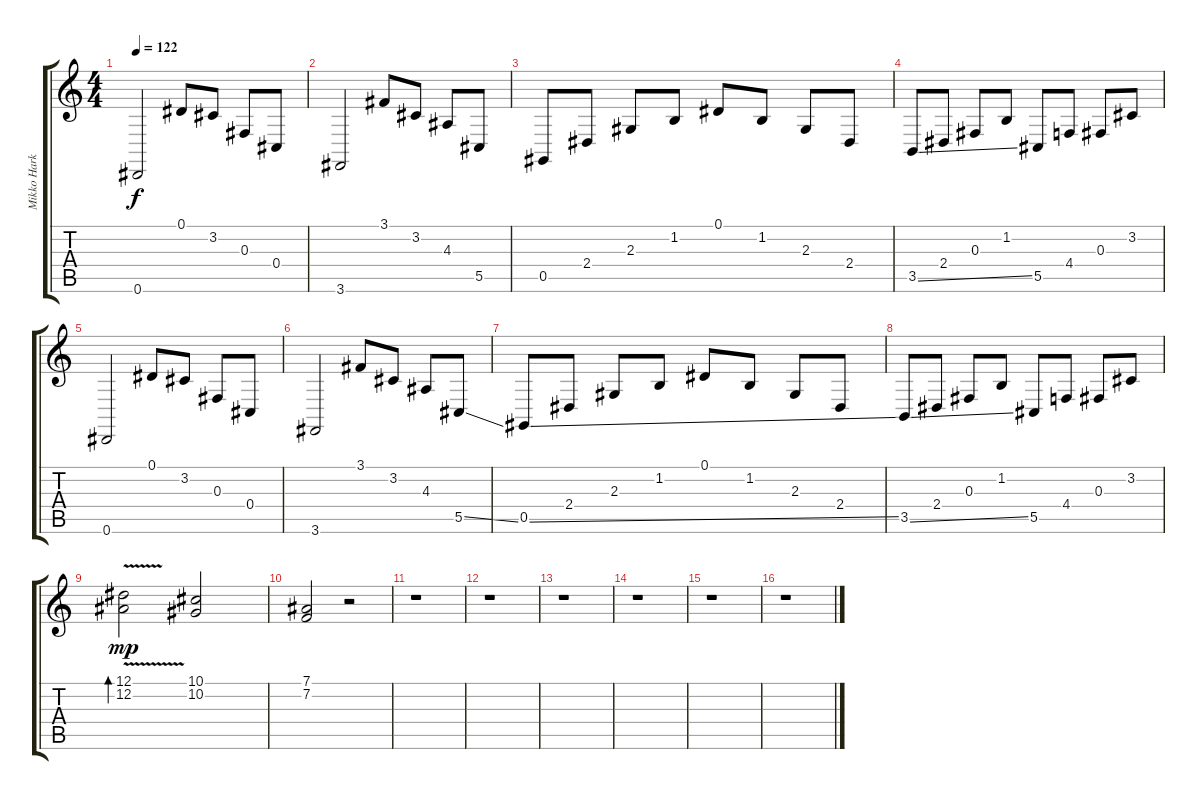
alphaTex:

\track ("Mikko Harkin" "Mikko Hark") {instrument fx5brightness}
\staff {score tabs}
\tuning (Eb4 Bb3 Gb3 Db3 Ab2 Eb2) {hide}
\ts (4 4)
\tempo 122
\clef g2
\ks c
0.6.2{dy f} 0.1.8 3.2.8 0.3.8 0.4.8 |
3.6.2 3.1.8 3.2.8 4.3.8 5.5.8 |
0.5.8 2.4.8 2.3.8 1.2.8 0.1.8 1.2.8 2.3.8 2.4.8 |
3.5{ss}.8 2.4.8 0.3.8 1.2.8 5.5.8 4.4.8 0.3.8 3.2.8 |
0.6.2 0.1.8 3.2.8 0.3.8 0.4.8 |
3.6.2 3.1.8 3.2.8 4.3.8 5.5{ss}.8 |
0.5{ss}.8 2.4.8 2.3.8 1.2.8 0.1.8 1.2.8 2.3.8 2.4.8 |
3.5{ss}.8 2.4.8 0.3.8 1.2.8 5.5.8 4.4.8 0.3.8 3.2.8 |
(12.1{v} 12.2{v}).2{bd 60 dy mp} (10.1 10.2).2 |
(7.1 7.2).2 r.2 |
r.1 |
r.1 |
r.1 |
r.1 |
r.1 |
r.1
